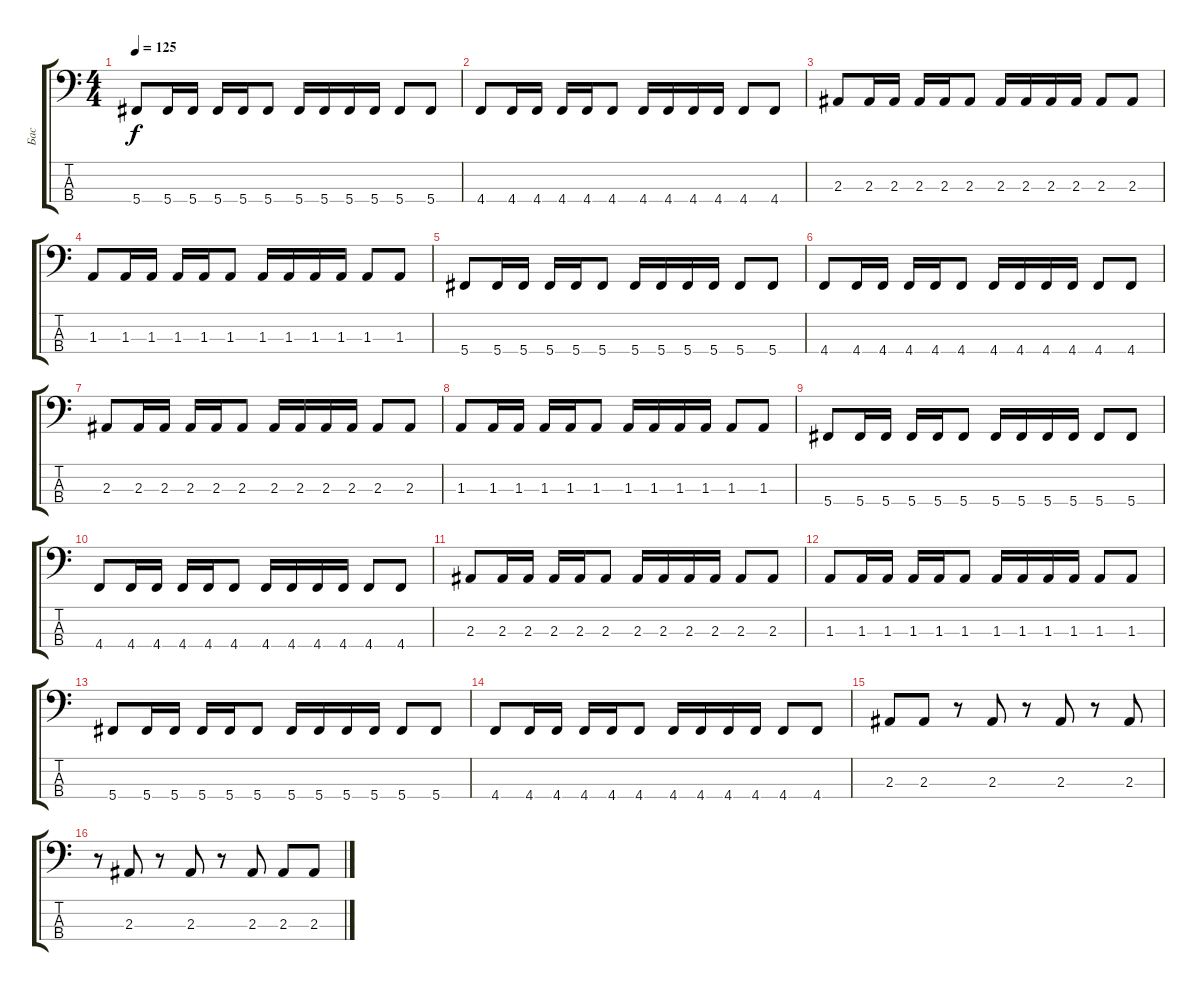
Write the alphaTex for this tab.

\track ("Бас" "Бас") {instrument electricbassfinger}
\staff {score tabs}
\tuning (Gb2 Db2 Ab1 Db1) {hide}
\ts (4 4)
\tempo 125
\clef f4
\ks c
5.4.8{dy f} 5.4.16 5.4.16 5.4.16 5.4.16 5.4.8 5.4.16 5.4.16 5.4.16 5.4.16 5.4.8 5.4.8 |
4.4.8 4.4.16 4.4.16 4.4.16 4.4.16 4.4.8 4.4.16 4.4.16 4.4.16 4.4.16 4.4.8 4.4.8 |
2.3.8 2.3.16 2.3.16 2.3.16 2.3.16 2.3.8 2.3.16 2.3.16 2.3.16 2.3.16 2.3.8 2.3.8 |
1.3.8 1.3.16 1.3.16 1.3.16 1.3.16 1.3.8 1.3.16 1.3.16 1.3.16 1.3.16 1.3.8 1.3.8 |
5.4.8 5.4.16 5.4.16 5.4.16 5.4.16 5.4.8 5.4.16 5.4.16 5.4.16 5.4.16 5.4.8 5.4.8 |
4.4.8 4.4.16 4.4.16 4.4.16 4.4.16 4.4.8 4.4.16 4.4.16 4.4.16 4.4.16 4.4.8 4.4.8 |
2.3.8 2.3.16 2.3.16 2.3.16 2.3.16 2.3.8 2.3.16 2.3.16 2.3.16 2.3.16 2.3.8 2.3.8 |
1.3.8 1.3.16 1.3.16 1.3.16 1.3.16 1.3.8 1.3.16 1.3.16 1.3.16 1.3.16 1.3.8 1.3.8 |
5.4.8 5.4.16 5.4.16 5.4.16 5.4.16 5.4.8 5.4.16 5.4.16 5.4.16 5.4.16 5.4.8 5.4.8 |
4.4.8 4.4.16 4.4.16 4.4.16 4.4.16 4.4.8 4.4.16 4.4.16 4.4.16 4.4.16 4.4.8 4.4.8 |
2.3.8 2.3.16 2.3.16 2.3.16 2.3.16 2.3.8 2.3.16 2.3.16 2.3.16 2.3.16 2.3.8 2.3.8 |
1.3.8 1.3.16 1.3.16 1.3.16 1.3.16 1.3.8 1.3.16 1.3.16 1.3.16 1.3.16 1.3.8 1.3.8 |
5.4.8 5.4.16 5.4.16 5.4.16 5.4.16 5.4.8 5.4.16 5.4.16 5.4.16 5.4.16 5.4.8 5.4.8 |
4.4.8 4.4.16 4.4.16 4.4.16 4.4.16 4.4.8 4.4.16 4.4.16 4.4.16 4.4.16 4.4.8 4.4.8 |
2.3.8 2.3.8 r.8 2.3.8 r.8 2.3.8 r.8 2.3.8 |
r.8 2.3.8 r.8 2.3.8 r.8 2.3.8 2.3.8 2.3.8
